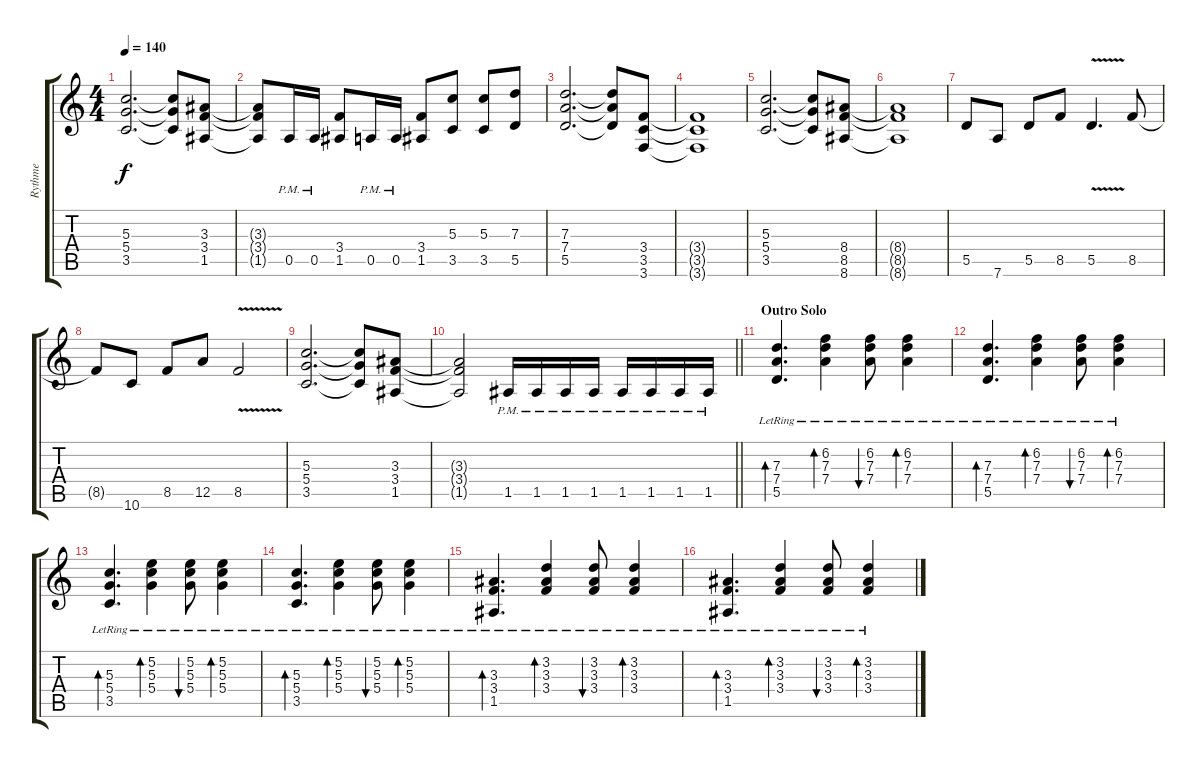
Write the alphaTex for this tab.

\track ("Rythme" "Rythme") {instrument overdrivenguitar}
\staff {score tabs}
\tuning (E4 B3 G3 D3 A2 D2) {hide}
\ts (4 4)
\tempo 140
\clef g2
\ks c
(5.3 5.4 3.5).2{d dy f} (5.3{t} 5.4{t} 3.5{t}).8 (3.3 3.4 1.5).8 |
(3.3{t} 3.4{t} 1.5{t}).8 0.5{pm}.16 0.5{pm}.16 (3.4 1.5).8 0.5{pm}.16 0.5{pm}.16 (3.4 1.5).8 (5.3 3.5).8 (5.3 3.5).8 (7.3 5.5).8 |
(7.3 7.4 5.5).2{d} (7.3{t} 7.4{t} 5.5{t}).8 (3.4 3.5 3.6).8 |
(3.4{t} 3.5{t} 3.6{t}).1 |
(5.3 5.4 3.5).2{d} (5.3{t} 5.4{t} 3.5{t}).8 (8.4 8.5 8.6).8 |
(8.4{t} 8.5{t} 8.6{t}).1 |
5.5.8 7.6.8 5.5.8 8.5.8 5.5{v}.4{d} 8.5.8 |
8.5{t}.8 10.6.8 8.5.8 12.5.8 8.5{v}.2 |
(5.3 5.4 3.5).2{d} (5.3{t} 5.4{t} 3.5{t}).8 (3.3 3.4 1.5).8 |
\barLineRight lightlight
(3.3{t} 3.4{t} 1.5{t}).2 1.5{pm}.16 1.5{pm}.16 1.5{pm}.16 1.5{pm}.16 1.5{pm}.16 1.5{pm}.16 1.5{pm}.16 1.5{pm}.16 |
\section ("" "Outro Solo")
(7.3{lr} 7.4{lr} 5.5{lr}).4{d bd 120 volume 10 instrument electricguitarclean} (6.2{lr} 7.3{lr} 7.4{lr}).4{bd 120} (6.2{lr} 7.3{lr} 7.4{lr}).8{bu 480} (6.2{lr} 7.3{lr} 7.4{lr}).4{bd 60} |
(7.3{lr} 7.4{lr} 5.5{lr}).4{d bd 120} (6.2{lr} 7.3{lr} 7.4{lr}).4{bd 120} (6.2{lr} 7.3{lr} 7.4{lr}).8{bu 480} (6.2{lr} 7.3{lr} 7.4{lr}).4{bd 60} |
(5.3{lr} 5.4{lr} 3.5{lr}).4{d bd 120} (5.2{lr} 5.3{lr} 5.4{lr}).4{bd 120} (5.2{lr} 5.3{lr} 5.4{lr}).8{bu 480} (5.2{lr} 5.3{lr} 5.4{lr}).4{bd 60} |
(5.3{lr} 5.4{lr} 3.5{lr}).4{d bd 120} (5.2{lr} 5.3{lr} 5.4{lr}).4{bd 120} (5.2{lr} 5.3{lr} 5.4{lr}).8{bu 480} (5.2{lr} 5.3{lr} 5.4{lr}).4{bd 60} |
(3.3{lr} 3.4{lr} 1.5{lr}).4{d bd 120} (3.2{lr} 3.3{lr} 3.4{lr}).4{bd 120} (3.2{lr} 3.3{lr} 3.4{lr}).8{bu 480} (3.2{lr} 3.3{lr} 3.4{lr}).4{bd 60} |
(3.3{lr} 3.4{lr} 1.5{lr}).4{d bd 120} (3.2{lr} 3.3{lr} 3.4{lr}).4{bd 120} (3.2{lr} 3.3{lr} 3.4{lr}).8{bu 480} (3.2{lr} 3.3{lr} 3.4{lr}).4{bd 60}
